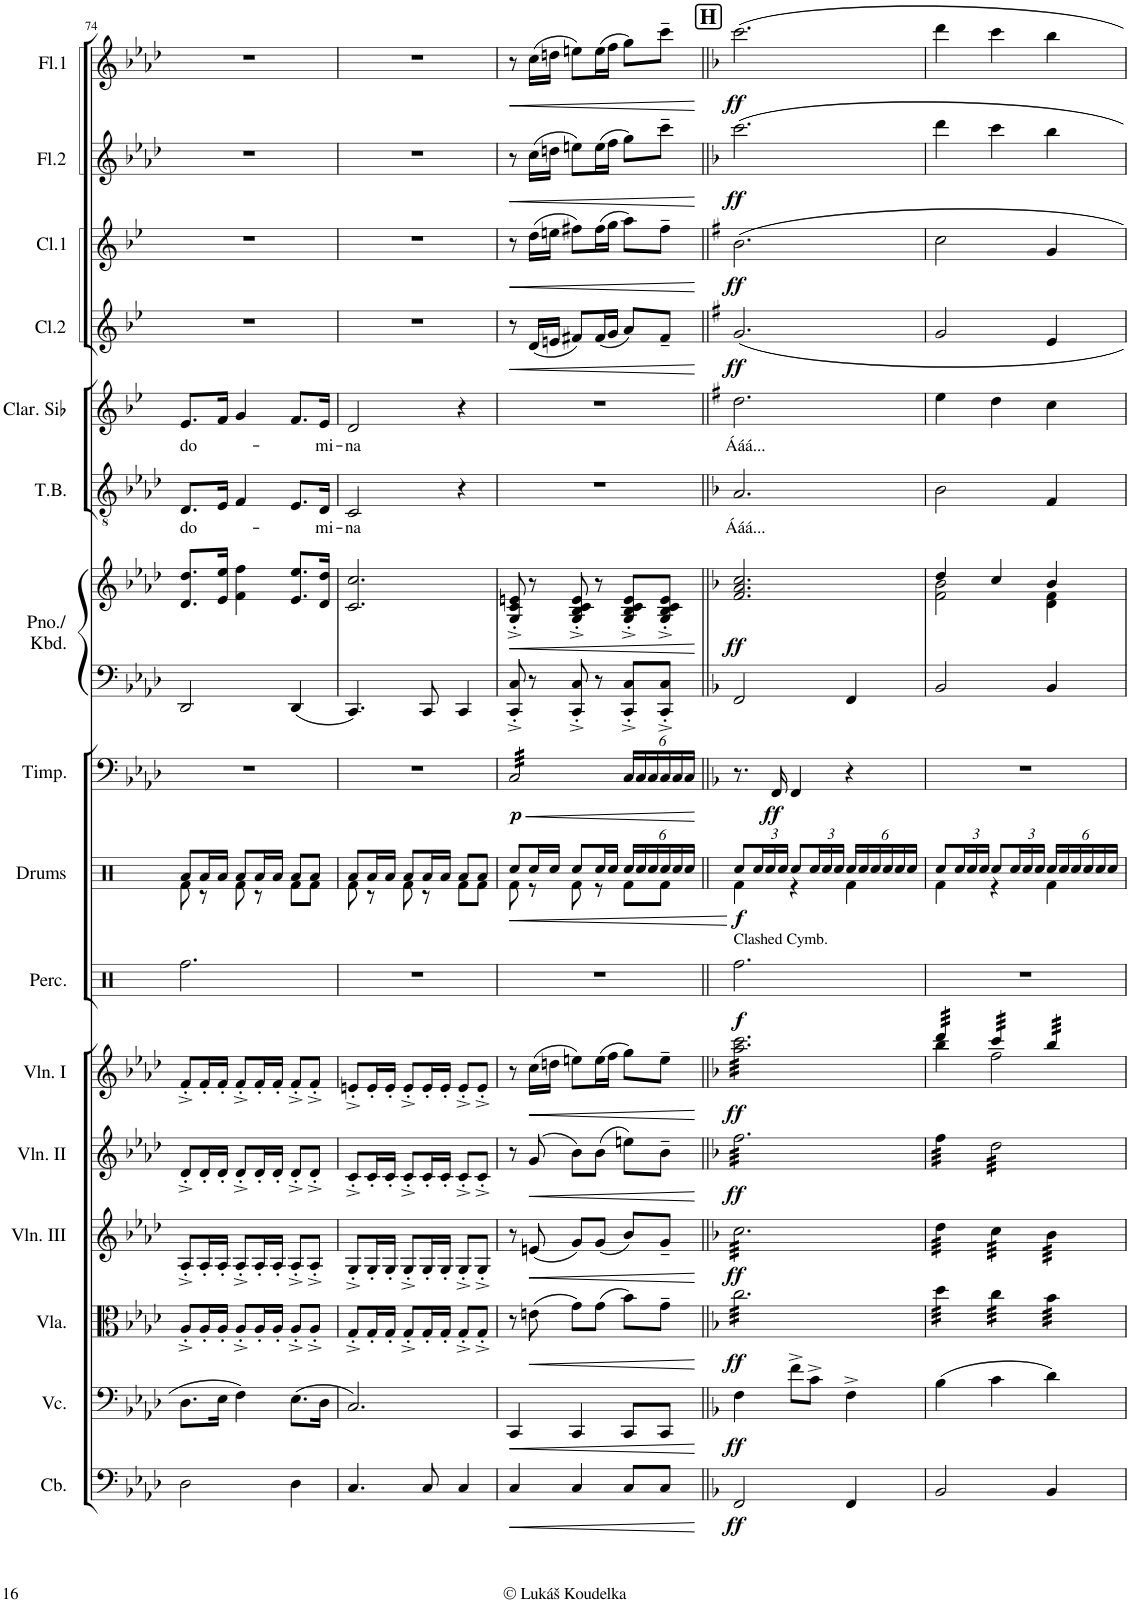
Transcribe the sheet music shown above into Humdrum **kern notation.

**kern	**dynam	**kern	**dynam	**kern	**dynam	**kern	**dynam	**kern	**dynam	**kern	**dynam	**kern	**dynam	**kern	**dynam	**kern	**dynam	**kern	**kern	**dynam	**kern	**text	**kern	**text	**kern	**dynam	**kern	**dynam	**kern	**dynam	**kern	**dynam
*part16	*part16	*part15	*part15	*part14	*part14	*part13	*part13	*part12	*part12	*part11	*part11	*part10	*part10	*part9	*part9	*part8	*part8	*part7	*part7	*part7	*part6	*part6	*part5	*part5	*part4	*part4	*part3	*part3	*part2	*part2	*part1	*part1
*staff17	*staff17	*staff16	*staff16	*staff15	*staff15	*staff14	*staff14	*staff13	*staff13	*staff12	*staff12	*staff11	*staff11	*staff10	*staff10	*staff9	*staff9	*staff8	*staff7	*staff7/8	*staff6	*staff6	*staff5	*staff5	*staff4	*staff4	*staff3	*staff3	*staff2	*staff2	*staff1	*staff1
*I"Contrabass (Bass Guitar)	*	*I"Violoncello	*	*I"Viola	*	*I"Violin III (optional - replace Viola)	*	*I"Violin II	*	*I"Violin I	*	*I"Percussion (Tam-Tam, Glock., Cl.Cymb)	*	*I"Drums	*	*I"Timpani	*	*I"Piano/ Keyboard (optional)	*	*	*I"Tenor Bass	*	*I"Clarinette en Sib	*	*I"2nd Clarinet in Bb	*	*I"1st Clarinet in Bb	*	*I"2nd Flute	*	*I"1st Flute	*
*I'Cb.	*	*I'Vc.	*	*I'Vla.	*	*I'Vln. III	*	*I'Vln. II	*	*I'Vln. I	*	*I'Perc.	*	*I'Drums	*	*I'Timp.	*	*I'Pno./ Kbd.	*	*	*I'T.B.	*	*I'Clar. Sib	*	*I'Cl.2	*	*I'Cl.1	*	*I'Fl.2	*	*I'Fl.1	*
!!LO:PB:g=z
*clefF4	*	*clefF4	*	*clefC3	*	*clefG2	*	*clefG2	*	*clefG2	*	*clefX	*	*clefX	*	*clefF4	*	*clefF4	*clefG2	*	*clefGv2	*	*clefG2	*	*clefG2	*	*clefG2	*	*clefG2	*	*clefG2	*
*Trd7c12	*	*	*	*	*	*	*	*	*	*	*	*	*	*	*	*	*	*	*	*	*	*	*Trd1c2	*	*Trd1c2	*	*Trd1c2	*	*	*	*	*
*k[b-e-a-d-]	*	*k[b-e-a-d-]	*	*k[b-e-a-d-]	*	*k[b-e-a-d-]	*	*k[b-e-a-d-]	*	*k[b-e-a-d-]	*	*k[]	*	*k[]	*	*k[b-e-a-d-]	*	*k[b-e-a-d-]	*k[b-e-a-d-]	*	*k[b-e-a-d-]	*	*k[b-e-]	*	*k[b-e-]	*	*k[b-e-]	*	*k[b-e-a-d-]	*	*k[b-e-a-d-]	*
*M3/4	*	*M3/4	*	*M3/4	*	*M3/4	*	*M3/4	*	*M3/4	*	*M3/4	*	*M3/4	*	*M3/4	*	*M3/4	*M3/4	*	*M3/4	*	*M3/4	*	*M3/4	*	*M3/4	*	*M3/4	*	*M3/4	*
=74	=74	=74	=74	=74	=74	=74	=74	=74	=74	=74	=74	=74	=74	=74	=74	=74	=74	=74	=74	=74	=74	=74	=74	=74	=74	=74	=74	=74	=74	=74	=74	=74
*	*	*	*	*	*	*	*	*	*	*	*	*	*	*^	*	*	*	*	*	*	*	*	*	*	*	*	*	*	*	*	*	*
!	!	!	!	!	!	!	!	!	!	!	!	!	!	!	!	!	!	!	!	!	!	!	!LO:LY:b	!	!LO:LY:b	!	!	!	!	!	!	!	!
2D-\	.	8.D-\L	.	8A-'^/L	.	8A-'^/L	.	8d-'^/L	.	8f'^/L	.	2.Rff\	.	8Ra/L	8Rf\	.	2.r	.	2DD-/	8.d-/ 8.dd-/L	.	8.D-/L	do-	8.e-/L	do-	2.r	.	2.r	.	2.r	.	2.r	.
.	.	.	.	16A-'/L	.	16A-'/L	.	16d-'/L	.	16f'/L	.	.	.	16Ra/L	8r	.	.	.	.	.	.	.	.	.	.	.	.	.	.	.	.	.	.
.	.	16E-\Jk	.	16A-'/JJ	.	16A-'/JJ	.	16d-'/JJ	.	16f'/JJ	.	.	.	16Ra/JJ	.	.	.	.	.	16e-/ 16ee-/Jk	.	16E-/Jk	.	16f/Jk	.	.	.	.	.	.	.	.	.
.	.	4F\	.	8A-'^/L	.	8A-'^/L	.	8d-'^/L	.	8f'^/L	.	.	.	8Ra/L	8Rf\	.	.	.	.	4f\ 4ff\	.	4F/	.	4g/	.	.	.	.	.	.	.	.	.
.	.	.	.	16A-'/L	.	16A-'/L	.	16d-'/L	.	16f'/L	.	.	.	16Ra/L	8r	.	.	.	.	.	.	.	.	.	.	.	.	.	.	.	.	.	.
.	.	.	.	16A-'/JJ	.	16A-'/JJ	.	16d-'/JJ	.	16f'/JJ	.	.	.	16Ra/JJ	.	.	.	.	.	.	.	.	.	.	.	.	.	.	.	.	.	.	.
4D-\	.	(8.E-\L	.	8A-'^/L	.	8A-'^/L	.	8d-'^/L	.	8f'^/L	.	.	.	8Ra/L	8Rf\L	.	.	.	4DD-/	8.e-/ 8.ee-/L	.	8.E-/L	.	8.f/L	.	.	.	.	.	.	.	.	.
.	.	.	.	8A-'^/J	.	8A-'^/J	.	8d-'^/J	.	8f'^/J	.	.	.	8Ra/J	8Rf\J	.	.	.	.	.	.	.	.	.	.	.	.	.	.	.	.	.	.
!	!	!	!	!	!	!	!	!	!	!	!	!	!	!	!	!	!	!	!	!	!	!	!LO:LY:b	!	!LO:LY:b	!	!	!	!	!	!	!	!
.	.	16D-\Jk	.	.	.	.	.	.	.	.	.	.	.	.	.	.	.	.	.	16d-/ 16dd-/Jk	.	16D-/Jk	-mi-	16e-/Jk	-mi-	.	.	.	.	.	.	.	.
=75	=75	=75	=75	=75	=75	=75	=75	=75	=75	=75	=75	=75	=75	=75	=75	=75	=75	=75	=75	=75	=75	=75	=75	=75	=75	=75	=75	=75	=75	=75	=75	=75	=75
!	!	!	!	!	!	!	!	!	!	!	!	!	!	!	!	!	!	!	!	!	!	!	!LO:LY:b	!	!LO:LY:b	!	!	!	!	!	!	!	!
4.C/	.	2.C/)	.	8G'^/L	.	8G'^/L	.	8c'^/L	.	8en'^/L	.	2.r	.	8Ra/L	8Rf\	.	2.r	.	4.CC/	2.c/ 2.cc/	.	2C/	-na	2d/	-na	2.r	.	2.r	.	2.r	.	2.r	.
.	.	.	.	16G'/L	.	16G'/L	.	16c'/L	.	16e'/L	.	.	.	16Ra/L	8r	.	.	.	.	.	.	.	.	.	.	.	.	.	.	.	.	.	.
.	.	.	.	16G'/JJ	.	16G'/JJ	.	16c'/JJ	.	16e'/JJ	.	.	.	16Ra/JJ	.	.	.	.	.	.	.	.	.	.	.	.	.	.	.	.	.	.	.
.	.	.	.	8G'^/L	.	8G'^/L	.	8c'^/L	.	8e'^/L	.	.	.	8Ra/L	8Rf\	.	.	.	.	.	.	.	.	.	.	.	.	.	.	.	.	.	.
8C/	.	.	.	16G'/L	.	16G'/L	.	16c'/L	.	16e'/L	.	.	.	16Ra/L	8r	.	.	.	8CC/	.	.	.	.	.	.	.	.	.	.	.	.	.	.
.	.	.	.	16G'/JJ	.	16G'/JJ	.	16c'/JJ	.	16e'/JJ	.	.	.	16Ra/JJ	.	.	.	.	.	.	.	.	.	.	.	.	.	.	.	.	.	.	.
4C/	.	.	.	8G'^/L	.	8G'^/L	.	8c'^/L	.	8e'^/L	.	.	.	8Ra/L	8Rf\L	.	.	.	4CC/	.	.	4r	.	4r	.	.	.	.	.	.	.	.	.
.	.	.	.	8G'^/J	.	8G'^/J	.	8c'^/J	.	8e'^/J	.	.	.	8Ra/J	8Rf\J	.	.	.	.	.	.	.	.	.	.	.	.	.	.	.	.	.	.
=76	=76	=76	=76	=76	=76	=76	=76	=76	=76	=76	=76	=76	=76	=76	=76	=76	=76	=76	=76	=76	=76	=76	=76	=76	=76	=76	=76	=76	=76	=76	=76	=76	=76
!	!LO:HP:b	!	!LO:HP:b	!	!	!	!	!	!	!	!	!	!	!	!	!LO:HP:b	!	!LO:HP:b	!	!	!LO:HP:b	!	!	!	!	!	!LO:HP:b	!	!LO:HP:b	!	!LO:HP:b	!	!LO:HP:b
!	!	!	!	!	!	!	!	!	!	!	!	!	!	!	!	!	!	!LO:DY:n=1:b	!	!	!	!	!	!	!	!	!	!	!	!	!	!	!
*	*	*	*	*	*	*	*	*	*	*	*	*	*	*	*	*	*tremolo	*	*	*	*	*	*	*	*	*	*	*	*	*	*	*	*
4C/	<	4CC/	<	8r	.	8r	.	8r	.	8r	.	2.r	.	8Rcc/L	8Rf\	<	32C/LLL	< p	8CC/'^ 8C/'^	8G/'^ 8c/'^ 8en/'^	<	2.r	.	2.r	.	8r	<	8r	<	8r	<	8r	<
.	.	.	.	.	.	.	.	.	.	.	.	.	.	.	.	.	32C/	.	.	.	.	.	.	.	.	.	.	.	.	.	.	.	.
.	.	.	.	.	.	.	.	.	.	.	.	.	.	.	.	.	32C/	.	.	.	.	.	.	.	.	.	.	.	.	.	.	.	.
.	.	.	.	.	.	.	.	.	.	.	.	.	.	.	.	.	32C/	.	.	.	.	.	.	.	.	.	.	.	.	.	.	.	.
!	!	!	!	!	!LO:HP:b	!	!LO:HP:b	!	!LO:HP:b	!	!LO:HP:b	!	!	!	!	!	!	!	!	!	!	!	!	!	!	!	!	!	!	!	!	!	!
.	.	.	.	(8en\	<	(8en/	<	(8g/	<	(16cc\LL	<	.	.	16Rcc/L	8r	.	32C/	.	8r	8r	.	.	.	.	.	(16d/LL	.	(16dd\LL	.	(16cc\LL	.	(16cc\LL	.
.	.	.	.	.	.	.	.	.	.	.	.	.	.	.	.	.	32C/	.	.	.	.	.	.	.	.	.	.	.	.	.	.	.	.
.	.	.	.	.	.	.	.	.	.	16ddn\JJ	.	.	.	16Rcc/JJ	.	.	32C/	.	.	.	.	.	.	.	.	16en/JJ	.	16een\JJ	.	16ddn\JJ	.	16ddn\JJ	.
.	.	.	.	.	.	.	.	.	.	.	.	.	.	.	.	.	32C/	.	.	.	.	.	.	.	.	.	.	.	.	.	.	.	.
4C/	.	4CC/	.	8g\L)	.	8g/L)	.	8b-\L)	.	8een\L)	.	.	.	8Rcc/L	8Rf\	.	32C/	.	8CC/'^ 8C/'^	8G/'^ 8B-/'^ 8c/'^ 8e/'^	.	.	.	.	.	8f#X/L)	.	8ff#X\L)	.	8een\L)	.	8een\L)	.
.	.	.	.	.	.	.	.	.	.	.	.	.	.	.	.	.	32C/	.	.	.	.	.	.	.	.	.	.	.	.	.	.	.	.
.	.	.	.	.	.	.	.	.	.	.	.	.	.	.	.	.	32C/	.	.	.	.	.	.	.	.	.	.	.	.	.	.	.	.
.	.	.	.	.	.	.	.	.	.	.	.	.	.	.	.	.	32C/	.	.	.	.	.	.	.	.	.	.	.	.	.	.	.	.
.	.	.	.	(8g\J	.	(8g/J	.	(8b-\J	.	(16ee\L	.	.	.	16Rcc/L	8r	.	32C/	.	8r	8r	.	.	.	.	.	(16f#/L	.	(16ff#\L	.	(16ee\L	.	(16ee\L	.
.	.	.	.	.	.	.	.	.	.	.	.	.	.	.	.	.	32C/	.	.	.	.	.	.	.	.	.	.	.	.	.	.	.	.
.	.	.	.	.	.	.	.	.	.	16ff\JJ	.	.	.	16Rcc/JJ	.	.	32C/	.	.	.	.	.	.	.	.	16g/JJ	.	16gg\JJ	.	16ff\JJ	.	16ff\JJ	.
.	.	.	.	.	.	.	.	.	.	.	.	.	.	.	.	.	32C/JJJ	.	.	.	.	.	.	.	.	.	.	.	.	.	.	.	.
*	*	*	*	*	*	*	*	*	*	*	*	*	*	*	*	*	*Xtremolo	*	*	*	*	*	*	*	*	*	*	*	*	*	*	*	*
*	*	*	*	*	*	*	*	*	*	*	*	*	*	*Xbrackettup	*	*	*Xbrackettup	*	*	*	*	*	*	*	*	*	*	*	*	*	*	*	*
8C/L	.	8CC/L	.	8b-\L)	.	8b-/L)	.	8een\L)	.	8gg\L)	.	.	.	24Rcc/LL	8Rf\L	.	24C/LL	.	8CC/'^ 8C/'^L	8G/'^ 8B-/'^ 8c/'^ 8e/'^L	.	.	.	.	.	8a/L)	.	8aa\L)	.	8gg\L)	.	8gg\L)	.
.	.	.	.	.	.	.	.	.	.	.	.	.	.	24Rcc/	.	.	24C/	.	.	.	.	.	.	.	.	.	.	.	.	.	.	.	.
.	.	.	.	.	.	.	.	.	.	.	.	.	.	24Rcc/	.	.	24C/	.	.	.	.	.	.	.	.	.	.	.	.	.	.	.	.
8C/J	.	8CC/J	.	8g~\J	.	8g~/J	.	8b-~\J	.	8ee~\J	.	.	.	24Rcc/	8Rf\J	.	24C/	.	8CC/'^ 8C/'^J	8G/'^ 8B-/'^ 8c/'^ 8e/'^J	.	.	.	.	.	8f#~/J	.	8ff#~\J	.	8ccc~\J	.	8ccc~\J	.
.	.	.	.	.	.	.	.	.	.	.	.	.	.	24Rcc/	.	.	24C/	.	.	.	.	.	.	.	.	.	.	.	.	.	.	.	.
.	.	.	.	.	.	.	.	.	.	.	.	.	.	24Rcc/JJ	.	.	24C/JJ	.	.	.	.	.	.	.	.	.	.	.	.	.	.	.	.
*	*	*	*	*	*	*	*	*	*	*	*	*	*	*v	*v	*	*	*	*	*	*	*	*	*	*	*	*	*	*	*	*	*	*
.	[	.	[	.	[	.	[	.	[	.	[	.	.	.	[	.	[	.	.	[	.	.	.	.	.	[	.	[	.	[	.	[
!!LO:REH:place=s1:a:B:cj:fs=14:t=H
=77||	=77||	=77||	=77||	=77||	=77||	=77||	=77||	=77||	=77||	=77||	=77||	=77||	=77||	=77||	=77||	=77||	=77||	=77||	=77||	=77||	=77||	=77||	=77||	=77||	=77||	=77||	=77||	=77||	=77||	=77||	=77||	=77||
*k[b-]	*	*k[b-]	*	*k[b-]	*	*k[b-]	*	*k[b-]	*	*k[b-]	*	*	*	*	*	*k[b-]	*	*k[b-]	*k[b-]	*	*k[b-]	*	*k[f#]	*	*k[f#]	*	*k[f#]	*	*k[b-]	*	*k[b-]	*
*	*	*	*	*	*	*	*	*	*	*	*	*	*	*^	*	*	*	*	*	*	*	*	*	*	*	*	*	*	*	*	*	*
!	!	!	!	!	!	!	!	!	!	!	!	!LO:TX:a:t=Clashed Cymb.	!	!	!	!	!	!	!	!	!	!	!	!	!	!	!	!	!	!	!	!	!
!	!LO:DY:b	!	!LO:DY:b	!	!LO:DY:b	!	!LO:DY:b	!	!LO:DY:b	!	!LO:DY:b	!	!LO:DY:b	!	!	!LO:DY:b	!	!	!	!	!LO:DY:b	!	!LO:LY:b	!	!LO:LY:b	!	!LO:DY:b	!	!LO:DY:b	!	!LO:DY:b	!	!LO:DY:b
*	*	*	*	*tremolo	*	*	*	*	*	*	*	*	*	*	*	*	*	*	*	*	*	*	*	*	*	*	*	*	*	*	*	*	*
*	*	*	*	*	*	*tremolo	*	*	*	*	*	*	*	*	*	*	*	*	*	*	*	*	*	*	*	*	*	*	*	*	*	*	*
*	*	*	*	*	*	*	*	*tremolo	*	*	*	*	*	*	*	*	*	*	*	*	*	*	*	*	*	*	*	*	*	*	*	*	*
*	*	*	*	*	*	*	*	*	*	*tremolo	*	*	*	*	*	*	*	*	*	*	*	*	*	*	*	*	*	*	*	*	*	*	*
2FF/	ff	4F\	ff	32cc\LLL	ff	32cc\LLL	ff	32ff\LLL	ff	32aa\ 32ccc\LLL	ff	2.Rff\	f	8Rcc/L	4Rf\	f	8.r	.	2FF/	2.f/ 2.a/ 2.cc/	ff	2.A/	Ááá...	2.dd\	Ááá...	2.g/	ff	2.b\	ff	2.ccc\	ff	2.ccc\	ff
.	.	.	.	32cc\	.	32cc\	.	32ff\	.	32aa\ 32ccc\	.	.	.	.	.	.	.	.	.	.	.	.	.	.	.	.	.	.	.	.	.	.	.
.	.	.	.	32cc\	.	32cc\	.	32ff\	.	32aa\ 32ccc\	.	.	.	.	.	.	.	.	.	.	.	.	.	.	.	.	.	.	.	.	.	.	.
.	.	.	.	32cc\	.	32cc\	.	32ff\	.	32aa\ 32ccc\	.	.	.	.	.	.	.	.	.	.	.	.	.	.	.	.	.	.	.	.	.	.	.
.	.	.	.	32cc\	.	32cc\	.	32ff\	.	32aa\ 32ccc\	.	.	.	24Rcc/L	.	.	.	.	.	.	.	.	.	.	.	.	.	.	.	.	.	.	.
.	.	.	.	32cc\	.	32cc\	.	32ff\	.	32aa\ 32ccc\	.	.	.	.	.	.	.	.	.	.	.	.	.	.	.	.	.	.	.	.	.	.	.
.	.	.	.	.	.	.	.	.	.	.	.	.	.	24Rcc/	.	.	.	.	.	.	.	.	.	.	.	.	.	.	.	.	.	.	.
!	!	!	!	!	!	!	!	!	!	!	!	!	!	!	!	!	!	!LO:DY:b	!	!	!	!	!	!	!	!	!	!	!	!	!	!	!
.	.	.	.	32cc\	.	32cc\	.	32ff\	.	32aa\ 32ccc\	.	.	.	.	.	.	16FF/	ff	.	.	.	.	.	.	.	.	.	.	.	.	.	.	.
.	.	.	.	.	.	.	.	.	.	.	.	.	.	24Rcc/JJ	.	.	.	.	.	.	.	.	.	.	.	.	.	.	.	.	.	.	.
.	.	.	.	32cc\	.	32cc\	.	32ff\	.	32aa\ 32ccc\	.	.	.	.	.	.	.	.	.	.	.	.	.	.	.	.	.	.	.	.	.	.	.
.	.	8f^\L	.	32cc\	.	32cc\	.	32ff\	.	32aa\ 32ccc\	.	.	.	8Rcc/L	4r	.	4FF/	.	.	.	.	.	.	.	.	.	.	.	.	.	.	.	.
.	.	.	.	32cc\	.	32cc\	.	32ff\	.	32aa\ 32ccc\	.	.	.	.	.	.	.	.	.	.	.	.	.	.	.	.	.	.	.	.	.	.	.
.	.	.	.	32cc\	.	32cc\	.	32ff\	.	32aa\ 32ccc\	.	.	.	.	.	.	.	.	.	.	.	.	.	.	.	.	.	.	.	.	.	.	.
.	.	.	.	32cc\	.	32cc\	.	32ff\	.	32aa\ 32ccc\	.	.	.	.	.	.	.	.	.	.	.	.	.	.	.	.	.	.	.	.	.	.	.
.	.	8c^\J	.	32cc\	.	32cc\	.	32ff\	.	32aa\ 32ccc\	.	.	.	24Rcc/L	.	.	.	.	.	.	.	.	.	.	.	.	.	.	.	.	.	.	.
.	.	.	.	32cc\	.	32cc\	.	32ff\	.	32aa\ 32ccc\	.	.	.	.	.	.	.	.	.	.	.	.	.	.	.	.	.	.	.	.	.	.	.
.	.	.	.	.	.	.	.	.	.	.	.	.	.	24Rcc/	.	.	.	.	.	.	.	.	.	.	.	.	.	.	.	.	.	.	.
.	.	.	.	32cc\	.	32cc\	.	32ff\	.	32aa\ 32ccc\	.	.	.	.	.	.	.	.	.	.	.	.	.	.	.	.	.	.	.	.	.	.	.
.	.	.	.	.	.	.	.	.	.	.	.	.	.	24Rcc/JJ	.	.	.	.	.	.	.	.	.	.	.	.	.	.	.	.	.	.	.
.	.	.	.	32cc\	.	32cc\	.	32ff\	.	32aa\ 32ccc\	.	.	.	.	.	.	.	.	.	.	.	.	.	.	.	.	.	.	.	.	.	.	.
4FF/	.	4F^\	.	32cc\	.	32cc\	.	32ff\	.	32aa\ 32ccc\	.	.	.	24Rcc/LL	4Rf\	.	4r	.	4FF/	.	.	.	.	.	.	.	.	.	.	.	.	.	.
.	.	.	.	32cc\	.	32cc\	.	32ff\	.	32aa\ 32ccc\	.	.	.	.	.	.	.	.	.	.	.	.	.	.	.	.	.	.	.	.	.	.	.
.	.	.	.	.	.	.	.	.	.	.	.	.	.	24Rcc/	.	.	.	.	.	.	.	.	.	.	.	.	.	.	.	.	.	.	.
.	.	.	.	32cc\	.	32cc\	.	32ff\	.	32aa\ 32ccc\	.	.	.	.	.	.	.	.	.	.	.	.	.	.	.	.	.	.	.	.	.	.	.
.	.	.	.	.	.	.	.	.	.	.	.	.	.	24Rcc/	.	.	.	.	.	.	.	.	.	.	.	.	.	.	.	.	.	.	.
.	.	.	.	32cc\	.	32cc\	.	32ff\	.	32aa\ 32ccc\	.	.	.	.	.	.	.	.	.	.	.	.	.	.	.	.	.	.	.	.	.	.	.
.	.	.	.	32cc\	.	32cc\	.	32ff\	.	32aa\ 32ccc\	.	.	.	24Rcc/	.	.	.	.	.	.	.	.	.	.	.	.	.	.	.	.	.	.	.
.	.	.	.	32cc\	.	32cc\	.	32ff\	.	32aa\ 32ccc\	.	.	.	.	.	.	.	.	.	.	.	.	.	.	.	.	.	.	.	.	.	.	.
.	.	.	.	.	.	.	.	.	.	.	.	.	.	24Rcc/	.	.	.	.	.	.	.	.	.	.	.	.	.	.	.	.	.	.	.
.	.	.	.	32cc\	.	32cc\	.	32ff\	.	32aa\ 32ccc\	.	.	.	.	.	.	.	.	.	.	.	.	.	.	.	.	.	.	.	.	.	.	.
.	.	.	.	.	.	.	.	.	.	.	.	.	.	24Rcc/JJ	.	.	.	.	.	.	.	.	.	.	.	.	.	.	.	.	.	.	.
.	.	.	.	32cc\JJJ	.	32cc\JJJ	.	32ff\JJJ	.	32aa\ 32ccc\JJJ	.	.	.	.	.	.	.	.	.	.	.	.	.	.	.	.	.	.	.	.	.	.	.
=78	=78	=78	=78	=78	=78	=78	=78	=78	=78	=78	=78	=78	=78	=78	=78	=78	=78	=78	=78	=78	=78	=78	=78	=78	=78	=78	=78	=78	=78	=78	=78	=78	=78
*	*	*	*	*	*	*	*	*	*	*^	*	*	*	*	*	*	*	*	*	*^	*	*	*	*	*	*	*	*	*	*	*	*	*
2BB-/	.	(4B-\	.	32dd\LLL	.	32dd\LLL	.	32ff\LLL	.	32ddd/LLL	4bb-\	.	2.r	.	8Rcc/L	4Rf\	.	2.r	.	2BB-/	4dd/	2f\ 2b-\	.	2B-\	.	4ee\	.	2g/	.	2cc\	.	4ddd\	.	4ddd\	.
.	.	.	.	32dd\	.	32dd\	.	32ff\	.	32ddd/	.	.	.	.	.	.	.	.	.	.	.	.	.	.	.	.	.	.	.	.	.	.	.	.	.
.	.	.	.	32dd\	.	32dd\	.	32ff\	.	32ddd/	.	.	.	.	.	.	.	.	.	.	.	.	.	.	.	.	.	.	.	.	.	.	.	.	.
.	.	.	.	32dd\	.	32dd\	.	32ff\	.	32ddd/	.	.	.	.	.	.	.	.	.	.	.	.	.	.	.	.	.	.	.	.	.	.	.	.	.
.	.	.	.	32dd\	.	32dd\	.	32ff\	.	32ddd/	.	.	.	.	24Rcc/L	.	.	.	.	.	.	.	.	.	.	.	.	.	.	.	.	.	.	.	.
.	.	.	.	32dd\	.	32dd\	.	32ff\	.	32ddd/	.	.	.	.	.	.	.	.	.	.	.	.	.	.	.	.	.	.	.	.	.	.	.	.	.
.	.	.	.	.	.	.	.	.	.	.	.	.	.	.	24Rcc/	.	.	.	.	.	.	.	.	.	.	.	.	.	.	.	.	.	.	.	.
.	.	.	.	32dd\	.	32dd\	.	32ff\	.	32ddd/	.	.	.	.	.	.	.	.	.	.	.	.	.	.	.	.	.	.	.	.	.	.	.	.	.
.	.	.	.	.	.	.	.	.	.	.	.	.	.	.	24Rcc/JJ	.	.	.	.	.	.	.	.	.	.	.	.	.	.	.	.	.	.	.	.
.	.	.	.	32dd\JJJ	.	32dd\JJJ	.	32ff\JJJ	.	32ddd/JJJ	.	.	.	.	.	.	.	.	.	.	.	.	.	.	.	.	.	.	.	.	.	.	.	.	.
.	.	4c\	.	32cc\LLL	.	32cc\LLL	.	32dd\LLL	.	32ccc/LLL	2ff\	.	.	.	8Rcc/L	4r	.	.	.	.	4cc/	.	.	.	.	4dd\	.	.	.	.	.	4ccc\	.	4ccc\	.
.	.	.	.	32cc\	.	32cc\	.	32dd\	.	32ccc/	.	.	.	.	.	.	.	.	.	.	.	.	.	.	.	.	.	.	.	.	.	.	.	.	.
.	.	.	.	32cc\	.	32cc\	.	32dd\	.	32ccc/	.	.	.	.	.	.	.	.	.	.	.	.	.	.	.	.	.	.	.	.	.	.	.	.	.
.	.	.	.	32cc\	.	32cc\	.	32dd\	.	32ccc/	.	.	.	.	.	.	.	.	.	.	.	.	.	.	.	.	.	.	.	.	.	.	.	.	.
.	.	.	.	32cc\	.	32cc\	.	32dd\	.	32ccc/	.	.	.	.	24Rcc/L	.	.	.	.	.	.	.	.	.	.	.	.	.	.	.	.	.	.	.	.
.	.	.	.	32cc\	.	32cc\	.	32dd\	.	32ccc/	.	.	.	.	.	.	.	.	.	.	.	.	.	.	.	.	.	.	.	.	.	.	.	.	.
.	.	.	.	.	.	.	.	.	.	.	.	.	.	.	24Rcc/	.	.	.	.	.	.	.	.	.	.	.	.	.	.	.	.	.	.	.	.
.	.	.	.	32cc\	.	32cc\	.	32dd\	.	32ccc/	.	.	.	.	.	.	.	.	.	.	.	.	.	.	.	.	.	.	.	.	.	.	.	.	.
.	.	.	.	.	.	.	.	.	.	.	.	.	.	.	24Rcc/JJ	.	.	.	.	.	.	.	.	.	.	.	.	.	.	.	.	.	.	.	.
.	.	.	.	32cc\JJJ	.	32cc\JJJ	.	32dd\	.	32ccc/JJJ	.	.	.	.	.	.	.	.	.	.	.	.	.	.	.	.	.	.	.	.	.	.	.	.	.
4BB-/	.	4d\)	.	32b-\LLL	.	32b-\LLL	.	32dd\	.	32bb-/LLL	.	.	.	.	24Rcc/LL	4Rf\	.	.	.	4BB-/	4b-/	4d\ 4f\	.	4F/	.	4cc\	.	4e/	.	4g/	.	4bb-\	.	4bb-\	.
.	.	.	.	32b-\	.	32b-\	.	32dd\	.	32bb-/	.	.	.	.	.	.	.	.	.	.	.	.	.	.	.	.	.	.	.	.	.	.	.	.	.
.	.	.	.	.	.	.	.	.	.	.	.	.	.	.	24Rcc/	.	.	.	.	.	.	.	.	.	.	.	.	.	.	.	.	.	.	.	.
.	.	.	.	32b-\	.	32b-\	.	32dd\	.	32bb-/	.	.	.	.	.	.	.	.	.	.	.	.	.	.	.	.	.	.	.	.	.	.	.	.	.
.	.	.	.	.	.	.	.	.	.	.	.	.	.	.	24Rcc/	.	.	.	.	.	.	.	.	.	.	.	.	.	.	.	.	.	.	.	.
.	.	.	.	32b-\	.	32b-\	.	32dd\	.	32bb-/	.	.	.	.	.	.	.	.	.	.	.	.	.	.	.	.	.	.	.	.	.	.	.	.	.
.	.	.	.	32b-\	.	32b-\	.	32dd\	.	32bb-/	.	.	.	.	24Rcc/	.	.	.	.	.	.	.	.	.	.	.	.	.	.	.	.	.	.	.	.
.	.	.	.	32b-\	.	32b-\	.	32dd\	.	32bb-/	.	.	.	.	.	.	.	.	.	.	.	.	.	.	.	.	.	.	.	.	.	.	.	.	.
.	.	.	.	.	.	.	.	.	.	.	.	.	.	.	24Rcc/	.	.	.	.	.	.	.	.	.	.	.	.	.	.	.	.	.	.	.	.
.	.	.	.	32b-\	.	32b-\	.	32dd\	.	32bb-/	.	.	.	.	.	.	.	.	.	.	.	.	.	.	.	.	.	.	.	.	.	.	.	.	.
.	.	.	.	.	.	.	.	.	.	.	.	.	.	.	24Rcc/JJ	.	.	.	.	.	.	.	.	.	.	.	.	.	.	.	.	.	.	.	.
.	.	.	.	32b-\JJJ	.	32b-\JJJ	.	32dd\JJJ	.	32bb-/JJJ	.	.	.	.	.	.	.	.	.	.	.	.	.	.	.	.	.	.	.	.	.	.	.	.	.
*	*	*	*	*	*	*	*	*	*	*Xtremolo	*	*	*	*	*	*	*	*	*	*	*	*	*	*	*	*	*	*	*	*	*	*	*	*	*
*	*	*	*	*	*	*	*	*Xtremolo	*	*	*	*	*	*	*	*	*	*	*	*	*	*	*	*	*	*	*	*	*	*	*	*	*	*	*
*	*	*	*	*	*	*Xtremolo	*	*	*	*	*	*	*	*	*	*	*	*	*	*	*	*	*	*	*	*	*	*	*	*	*	*	*	*	*
*	*	*	*	*Xtremolo	*	*	*	*	*	*	*	*	*	*	*	*	*	*	*	*	*	*	*	*	*	*	*	*	*	*	*	*	*	*	*
*	*	*	*	*	*	*	*	*	*	*v	*v	*	*	*	*v	*v	*	*	*	*	*v	*v	*	*	*	*	*	*	*	*	*	*	*	*	*
=	=	=	=	=	=	=	=	=	=	=	=	=	=	=	=	=	=	=	=	=	=	=	=	=	=	=	=	=	=	=	=	=
*-	*-	*-	*-	*-	*-	*-	*-	*-	*-	*-	*-	*-	*-	*-	*-	*-	*-	*-	*-	*-	*-	*-	*-	*-	*-	*-	*-	*-	*-	*-	*-	*-
